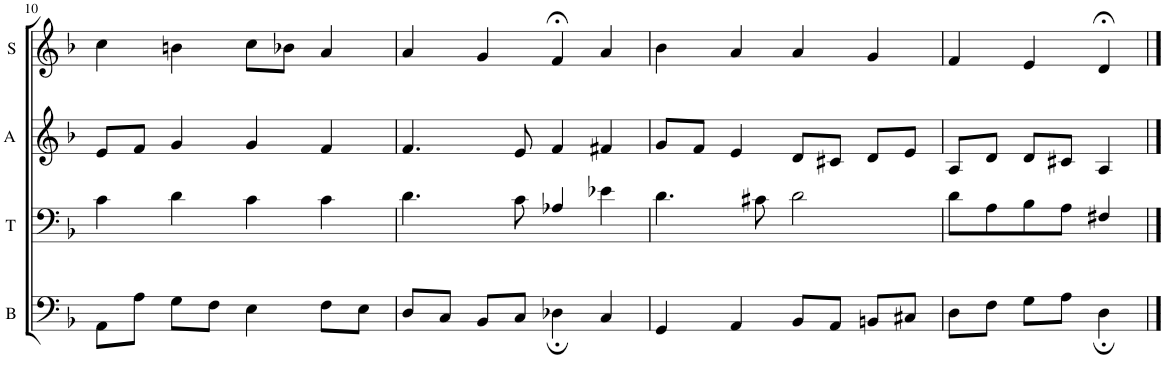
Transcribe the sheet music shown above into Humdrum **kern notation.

**kern	**kern	**kern	**kern
*part4	*part3	*part2	*part1
*staff4	*staff3	*staff2	*staff1
*I"B	*I"T	*I"A	*I"S
*I'B	*I'T	*I'A	*I'S
!!LO:PB:g=z
*clefF4	*clefF4	*clefG2	*clefG2
*k[b-]	*k[b-]	*k[b-]	*k[b-]
*M4/4	*M4/4	*M4/4	*M4/4
=10	=10	=10	=10
8AA\L	4c\	8e/L	4cc\
8A\J	.	8f/J	.
8G\L	4d\	4g/	4bn\
8F\J	.	.	.
4E\	4c\	4g/	8cc\L
.	.	.	8b-X\J
8F\L	4c\	4f/	4a/
8E\J	.	.	.
=11	=11	=11	=11
8D/L	4.d\	4.f/	4a/
8C/J	.	.	.
8BB-/L	.	.	4g/
8C/J	8c\	8e/	.
4D-X;\	4A-X/	4f/	4f;</
4C/	4e-X\	4f#X/	4a/
=12	=12	=12	=12
4GG/	4.d\	8g/L	4b-\
.	.	8f/J	.
4AA/	.	4e/	4a/
.	8c#X\	.	.
8BB-/L	2d\	8d/L	4a/
8AA/J	.	8c#X/J	.
8BBn/L	.	8d/L	4g/
8C#X/J	.	8e/J	.
=13	=13	=13	=13
8D\L	8d\L	8A/L	4f/
8F\J	8A\	8d/J	.
8G\L	8B-\	8d/L	4e/
8A\J	8A\J	8c#X/J	.
4D;\	4F#X/	4A/	4d;</
==	==	==	==
*-	*-	*-	*-
